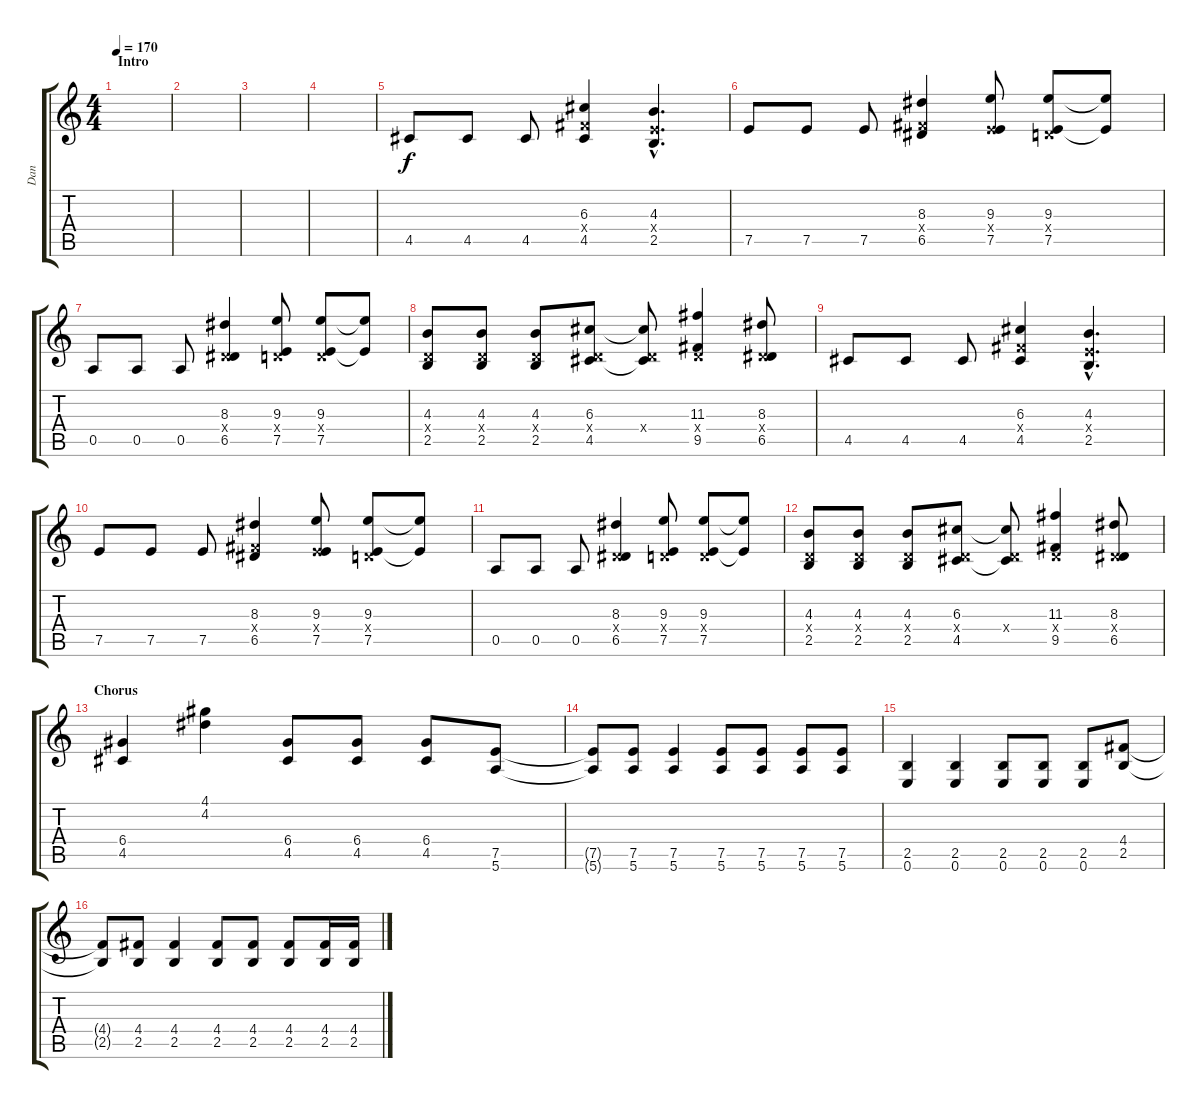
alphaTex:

\track ("Dan" "Dan") {instrument distortionguitar}
\staff {score tabs}
\tuning (E4 B3 G3 D3 A2 E2) {hide}
\ts (4 4)
\section ("" "Intro")
\tempo 170
\clef g2
\ks c
|
|
|
|
4.5.8 4.5.8 4.5.8 (6.3 4.4{x} 4.5).4 (4.3{hac} 2.4{hac x} 2.5{hac}).4{d} |
7.5.8 7.5.8 7.5.8 (8.3 4.4{x} 6.5).4 (9.3 2.4{x} 7.5).8 (9.3 0.4{x} 7.5).8 (9.3{t} 7.5{t}).8 |
0.5.8 0.5.8 0.5.8 (8.3 0.4{x} 6.5).4 (9.3 0.4{x} 7.5).8 (9.3 0.4{x} 7.5).8 (9.3{t} 7.5{t}).8 |
(4.3 0.4{x} 2.5).8 (4.3 0.4{x} 2.5).8 (4.3 0.4{x} 2.5).8 (6.3 0.4{x} 4.5).8 (6.3{t} 0.4{x} 4.5{t}).8 (11.3 0.4{x} 9.5).4 (8.3 0.4{x} 6.5).8 |
4.5.8 4.5.8 4.5.8 (6.3 4.4{x} 4.5).4 (4.3{hac} 2.4{hac x} 2.5{hac}).4{d} |
7.5.8 7.5.8 7.5.8 (8.3 4.4{x} 6.5).4 (9.3 2.4{x} 7.5).8 (9.3 0.4{x} 7.5).8 (9.3{t} 7.5{t}).8 |
0.5.8 0.5.8 0.5.8 (8.3 0.4{x} 6.5).4 (9.3 0.4{x} 7.5).8 (9.3 0.4{x} 7.5).8 (9.3{t} 7.5{t}).8 |
(4.3 0.4{x} 2.5).8 (4.3 0.4{x} 2.5).8 (4.3 0.4{x} 2.5).8 (6.3 0.4{x} 4.5).8 (6.3{t} 0.4{x} 4.5{t}).8 (11.3 0.4{x} 9.5).4 (8.3 0.4{x} 6.5).8 |
\section ("" "Chorus")
(6.4 4.5).4 (4.1 4.2).4 (6.4 4.5).8 (6.4 4.5).8 (6.4 4.5).8 (7.5 5.6).8 |
(7.5{t} 5.6{t}).8 (7.5 5.6).8 (7.5 5.6).4 (7.5 5.6).8 (7.5 5.6).8 (7.5 5.6).8 (7.5 5.6).8 |
(2.5 0.6).4 (2.5 0.6).4 (2.5 0.6).8 (2.5 0.6).8 (2.5 0.6).8 (4.4 2.5).8 |
(4.4{t} 2.5{t}).8 (4.4 2.5).8 (4.4 2.5).4 (4.4 2.5).8 (4.4 2.5).8 (4.4 2.5).8 (4.4 2.5).16 (4.4 2.5).16
